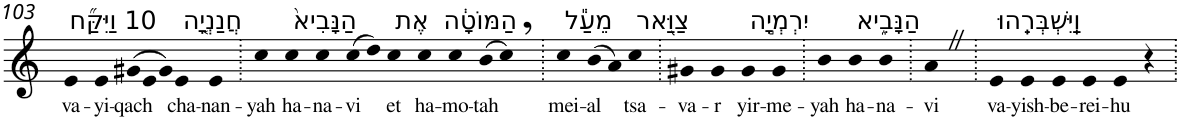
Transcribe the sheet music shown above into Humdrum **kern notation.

**kern	**text
*part1	*part1
*staff1	*staff1
*I"Piano	*
*I'Pno	*
!!LO:PB:g=z
*clefG2	*
*k[]	*
=103	=103
!LO:TX:a:t=10 וַיִּקַּ֞ח	!
!	!LO:LY:b
4e	va-
!	!LO:LY:b
4e	-yi-
*Xtuplet	*
!	!LO:LY:b
(>12g#X	-qach
12e	.
12g#)	.
!LO:TX:a:t=חֲנַנְיָ֤ה	!
!	!LO:LY:b
4e	cha-
!	!LO:LY:b
4e	-nan-
=104.	=104.
!	!LO:LY:b
4cc	-yah
!LO:TX:a:t=הַנָּבִיא֙	!
!	!LO:LY:b
4cc	ha-
!	!LO:LY:b
4cc	-na-
!	!LO:LY:b
(>8cc	-vi
8dd)	.
!LO:TX:a:t=אֶת	!
!	!LO:LY:b
4cc	et
!LO:TX:a:t=הַמּוֹטָ֔ה	!
!	!LO:LY:b
4cc	ha-
!	!LO:LY:b
4cc	-mo-
!	!LO:LY:b
(>8b	-tah
8cc,)	.
=105.	=105.
!LO:TX:a:t=מֵעַ֕ל	!
!	!LO:LY:b
4cc	mei-
!	!LO:LY:b
(>8b	-al
8a)	.
!LO:TX:a:t=צַוַּ֖אר	!
!	!LO:LY:b
4cc	tsa-
=106.	=106.
!	!LO:LY:b
4g#X	-va-
!	!LO:LY:b
4g#	-r
!LO:TX:a:t=יִרְמְיָ֣ה	!
!	!LO:LY:b
4g#	yir-
!	!LO:LY:b
4g#	-me-
=107.	=107.
!	!LO:LY:b
4b	-yah
!LO:TX:a:t=הַנָּבִ֑יא	!
!	!LO:LY:b
4b	ha-
!	!LO:LY:b
4b	-na-
=108.	=108.
!	!LO:LY:b
4aZ	-vi
=109.	=109.
!LO:TX:a:t=וַֽיִּשְׁבְּרֵֽהוּ	!
!	!LO:LY:b
4e	va-
!	!LO:LY:b
4e	-yish-
!	!LO:LY:b
4e	-be-
!	!LO:LY:b
4e	-rei-
!	!LO:LY:b
4e	-hu
4r	.
=.	=.
*-	*-
